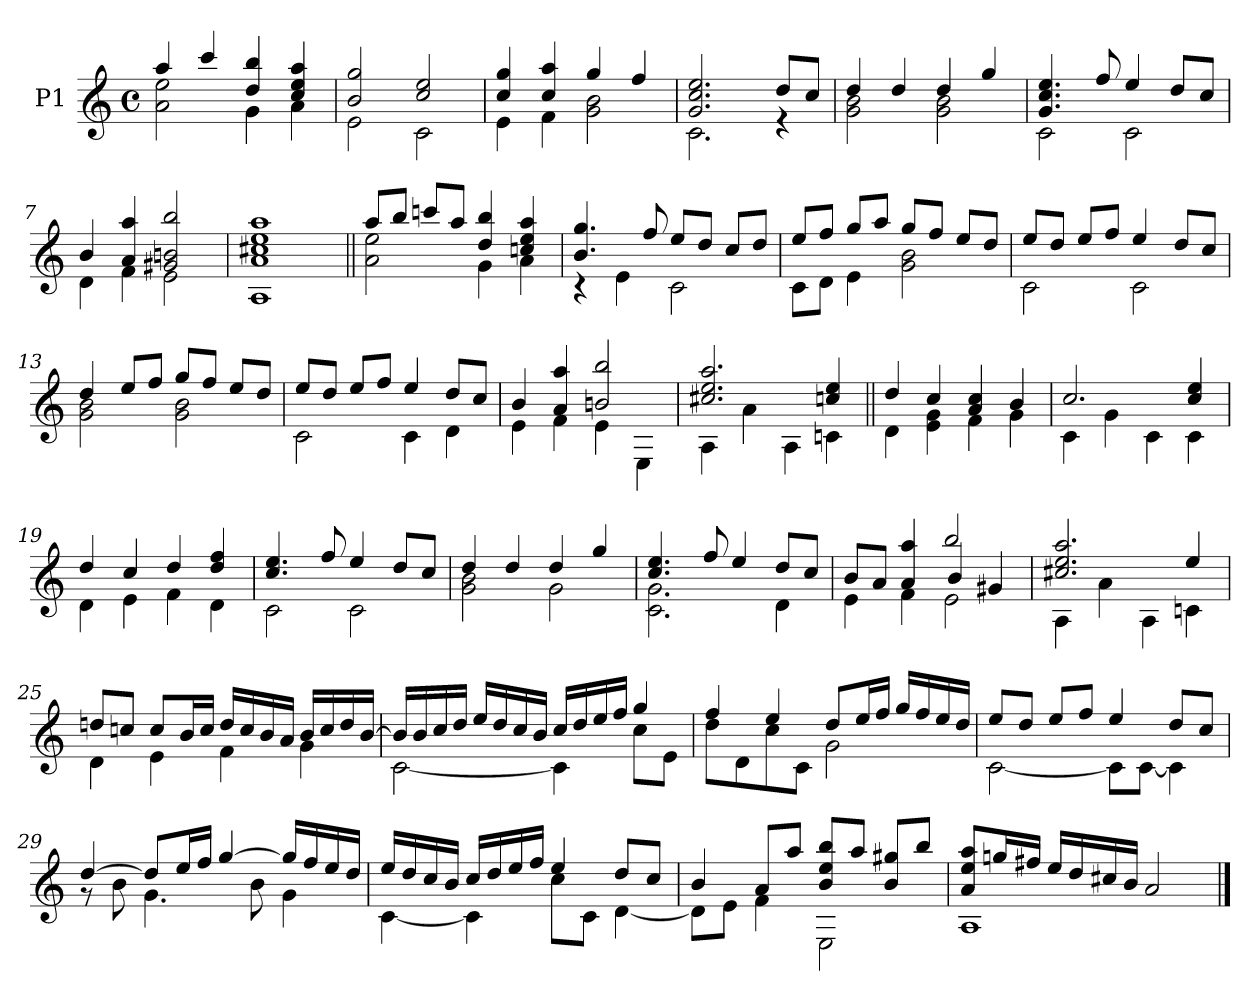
**kern
*part1
*staff1
*I"P1
!!LO:PB:g=z
*clefG2
*ITrd7c12
*k[]
*C:
*M4/4
*met(c)
*MM92
=1
*^
4ai/	2Ai\ 2ei
4cci/	.
4di/ 4bi	4Gi\
4ci/ 4ei 4ai	4Ai\
=2	=2
2Bi/ 2gi	2Ei\
2ci/ 2ei	2Ci\
=3	=3
4ci/ 4gi	4Ei\
4ci/ 4ai	4Fi\
4gi/	2Gi\ 2Bi
4fi/	.
=4	=4
2.Gi/ 2.ci 2.ei	2.Ci\
8di/L	4r
8ci/J	.
=5	=5
4di/	2Gi\ 2Bi
4di/	.
4di/	2Gi\ 2Bi
4gi/	.
!!LO:LB:g=z	!!
=6	=6
4.Gi/ 4.ci 4.ei	2Ci\
8fi/	.
4ei/	2Ci\
8di/L	.
8ci/J	.
=7	=7
4Bi/	4Di\
4Ai/ 4ai	4Fi\
2G#Xi/ 2Bni 2bi	2Ei\
=8	=8
1ei 1ai	1AAi 1Ai 1c#Xi
=9||	=9||
8ai/L	2Ai\ 2ei
8bi/J	.
8ccni/L	.
8ai/J	.
4di/ 4bi	4Gi\
4cni/ 4ei 4ai	4Ai\
=10	=10
4.Bi/ 4.gi	4r
.	4Ei\
8fi/	.
8ei/L	2Ci\
8di/J	.
8ci/L	.
8di/J	.
!!LO:LB:g=z	!!
=11	=11
8ei/L	8Ci\L
8fi/J	8Di\J
8gi/L	4Ei\
8ai/J	.
8gi/L	2Gi\ 2Bi
8fi/J	.
8ei/L	.
8di/J	.
=12	=12
8ei/L	2Ci\
8di/J	.
8ei/L	.
8fi/J	.
4ei/	2Ci\
8di/L	.
8ci/J	.
=13	=13
4di/	2Gi\ 2Bi
8ei/L	.
8fi/J	.
8gi/L	2Gi\ 2Bi
8fi/J	.
8ei/L	.
8di/J	.
=14	=14
8ei/L	2Ci\
8di/J	.
8ei/L	.
8fi/J	.
4ei/	4Ci\
8di/L	4Di\
8ci/J	.
!!LO:LB:g=z	!!
=15	=15
4Bi/	4Ei\
4Ai/ 4ai	4Fi\
2Bni/ 2bi	4Ei\
.	4EEi\
=16	=16
2.c#Xi/ 2.ei 2.ai	4AAi\
.	4Ai\
.	4AAi\
4cni/ 4ei	4Cni\
=17||	=17||
4di/	4Di\
4ci/	4Ei\ 4Gi
4Ai/ 4ci	4Fi\
4Bi/	4Gi\
=18	=18
2.ci/	4Ci\
.	4Gi\
.	4Ci\
4ci/ 4ei	4Ci\
=19	=19
4di/	4Di\
4ci/	4Ei\
4di/	4Fi\
4di/ 4fi	4Di\
!!LO:LB:g=z	!!
=20	=20
4.ci/ 4.ei	2Ci\
8fi/	.
4ei/	2Ci\
8di/L	.
8ci/J	.
=21	=21
4di/	2Gi\ 2Bi
4di/	.
4di/	2Gi\
4gi/	.
=22	=22
4.ci/ 4.ei	2.Ci\ 2.Gi
8fi/	.
4ei/	.
8di/L	4Di\
8ci/J	.
=23	=23
*	*^
8Bi/L	4Ei\	2ryy
8Ai/J	.	.
4Ai/ 4ai	4Fi\	.
2bi/	4Bi/	2Ei\
.	4G#Xi/	.
*	*v	*v
!!LO:LB:g=z
=24	=24
2.c#Xi/ 2.ei 2.ai	4AAi\
.	4Ai\
.	4AAi\
4ei/	4Cni\
=25	=25
8dni/L	4Di\
8cni/J	.
8ci/L	4Ei\
16Bi/L	.
16ci/JJ	.
16di/LL	4Fi\
16ci/	.
16Bi/	.
16Ai/JJ	.
16Bi/LL	4Gi\
16ci/	.
16di/	.
[>16Bi/JJ	.
=26	=26
16Bi/LL]	[<2Ci\
16Bi/	.
16ci/	.
16di/JJ	.
16ei/LL	.
16di/	.
16ci/	.
16Bi/JJ	.
16ci/LL	4Ci\]
16di/	.
16ei/	.
16fi/JJ	.
4gi/	8ci\L
.	8Ei\J
!!LO:LB:g=z	!!
=27	=27
4fi/	8di\L
.	8Di\
4ei/	8ci\
.	8Ci\J
8di/L	2Gi\
16ei/L	.
16fi/JJ	.
16gi/LL	.
16fi/	.
16ei/	.
16di/JJ	.
=28	=28
8ei/L	[<2Ci\
8di/J	.
8ei/L	.
8fi/J	.
4ei/	8Ci\L]
.	[<8Ci\J
8di/L	4Ci\]
8ci/J	.
=29	=29
[>4di/	8r
.	8Bi\
8di/L]	4.Gi\
16ei/L	.
16fi/JJ	.
[>4gi/	.
.	8Bi\
16gi/LL]	4Gi\
16fi/	.
16ei/	.
16di/JJ	.
!!LO:LB:g=z	!!
=30	=30
16ei/LL	[<4Ci\
16di/	.
16ci/	.
16Bi/JJ	.
16ci/LL	4Ci\]
16di/	.
16ei/	.
16fi/JJ	.
4ei/	8ci\L
.	8Ci\J
8di/L	[<4Di\
8ci/J	.
=31	=31
4Bi/	8Di\L]
.	8Ei\J
8Ai/L	4Fi\
8ai/J	.
8Bi/ 8ei 8biL	2EEi\
8ai/J	.
8Bi/ 8g#XiL	.
8bi/J	.
=32	=32
8Ai/ 8ei 8aiL	1AAi
16gni/L	.
16f#Xi/JJ	.
16ei/LL	.
16di/	.
16c#Xi/	.
16Bi/JJ	.
2Ai/	.
*v	*v
==
*-
